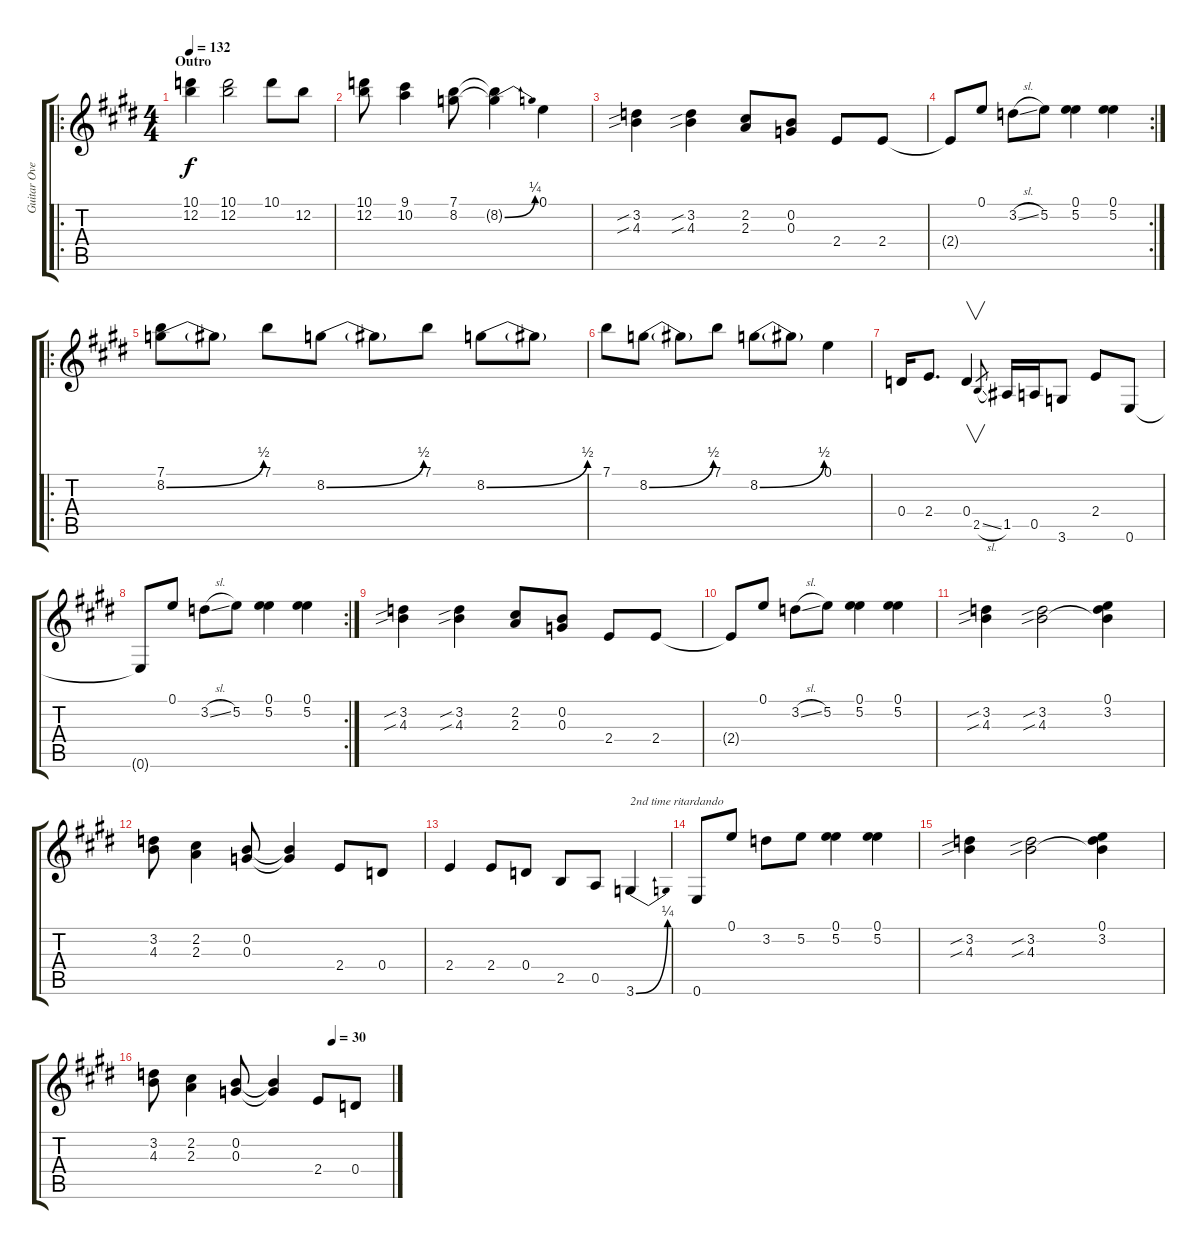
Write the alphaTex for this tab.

\track ("Guitar Overdrive" "Guitar Ove") {instrument overdrivenguitar}
\staff {score tabs}
\tuning (E4 B3 G3 D3 A2 E2) {hide}
\ro
\ts (4 4)
\section ("" "Outro")
\tempo 132
\clef g2
\ks e
(10.1 12.2).4{dy f} (10.1 12.2).2 10.1.8 12.2.8 |
(10.1 12.2).8 (9.1 10.2).4 (7.1 8.2).8 (7.1{t} 8.2{be (bend 0 0 60 1) t}).4 0.1.4 |
(3.2{sib} 4.3{sib}).4 (3.2{sib} 4.3{sib}).4 (2.2 2.3).8 (0.2 0.3).8 2.4.8 2.4.8 |
\rc 2
2.4{t}.8 0.1.8 3.2{sl}.8 5.2.8 (0.1 5.2).4 (0.1 5.2).4 |
\ro
(7.1 8.2{be (bend 0 0 60 2)}).8 8.2{t}.8 7.1.8 8.2{be (bend 0 0 60 2)}.8 8.2{t}.8 7.1.8 8.2{be (bend 0 0 60 2)}.8 8.2{t}.8 |
7.1.8 8.2{be (bend 0 0 60 2)}.8 8.2{t}.8 7.1.8 8.2{be (bend 0 0 60 2)}.8 8.2{t}.8 0.1.4 |
0.4.16 2.4.8{d} 0.4.4{v} 2.5{sl}.8{gr} 1.5.16 0.5.16 3.6.8 2.4.8 0.6.8 |
\rc 2
0.6{t}.8 0.1.8 3.2{sl}.8 5.2.8 (0.1 5.2).4 (0.1 5.2).4 |
(3.2{sib} 4.3{sib}).4 (3.2{sib} 4.3{sib}).4 (2.2 2.3).8 (0.2 0.3).8 2.4.8 2.4.8 |
2.4{t}.8 0.1.8 3.2{sl}.8 5.2.8 (0.1 5.2).4 (0.1 5.2).4 |
(3.2{sib} 4.3{sib}).4 (3.2{sib} 4.3{sib}).2 (0.1 3.2 4.3{t}).4 |
(3.2 4.3).8 (2.2 2.3).4 (0.2 0.3).8 (0.2{t} 0.3{t}).4 2.4.8 0.4.8 |
2.4.4 2.4.8 0.4.8 2.5.8 0.5.8 3.6{be (bend 0 0 60 1)}.4{txt "2nd time ritardando"} |
0.6.8 0.1.8 3.2.8 5.2.8 (0.1 5.2).4 (0.1 5.2).4 |
(3.2{sib} 4.3{sib}).4 (3.2{sib} 4.3{sib}).2 (0.1 3.2 4.3{t}).4 |
\tempo (30 0.75)
(3.2 4.3).8 (2.2 2.3).4 (0.2 0.3).8 (0.2{t} 0.3{t}).4 2.4.8 0.4.8
